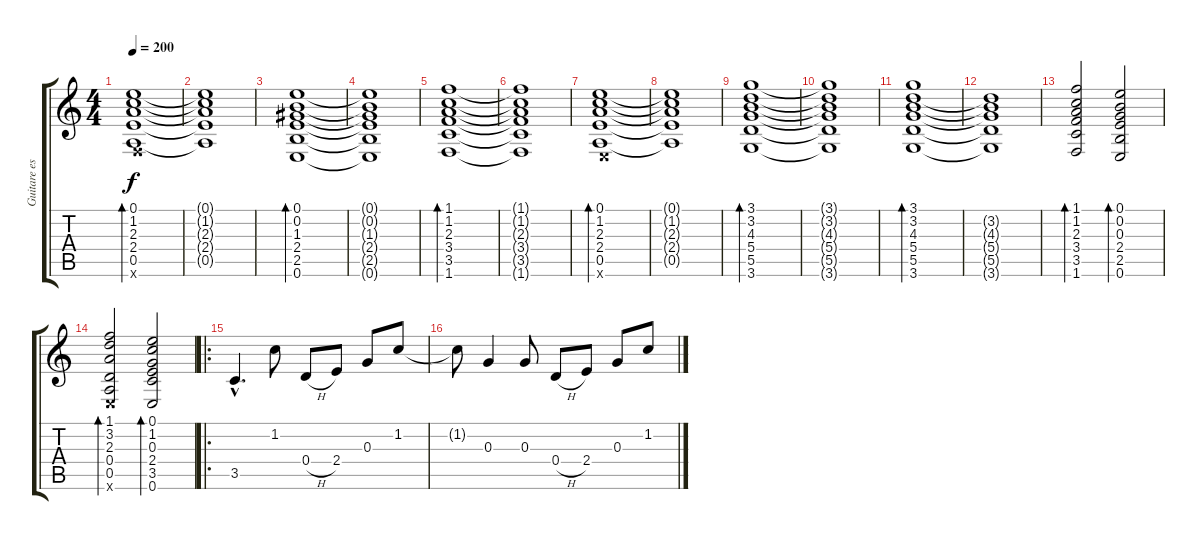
\track ("Guitare espagnole" "Guitare es") {instrument acousticguitarsteel}
\staff {score tabs}
\tuning (E4 B3 G3 D3 A2 E2) {hide}
\ts (4 4)
\tempo 200
\clef g2
\ks c
(0.1 1.2 2.3 2.4 0.5 1.6{x}).1{bd 480 dy f} |
(0.1{t} 1.2{t} 2.3{t} 2.4{t} 0.5{t}).1 |
(0.1 0.2 1.3 2.4 2.5 0.6).1{bd 480} |
(0.1{t} 0.2{t} 1.3{t} 2.4{t} 2.5{t} 0.6{t}).1 |
(1.1 1.2 2.3 3.4 3.5 1.6).1{bd 480} |
(1.1{t} 1.2{t} 2.3{t} 3.4{t} 3.5{t} 1.6{t}).1 |
(0.1 1.2 2.3 2.4 0.5 0.6{x}).1{bd 480} |
(0.1{t} 1.2{t} 2.3{t} 2.4{t} 0.5{t}).1 |
(3.1 3.2 4.3 5.4 5.5 3.6).1{bd 480} |
(3.1{t} 3.2{t} 4.3{t} 5.4{t} 5.5{t} 3.6{t}).1 |
(3.1 3.2 4.3 5.4 5.5 3.6).1{bd 480} |
(3.2{t} 4.3{t} 5.4{t} 5.5{t} 3.6{t}).1 |
(1.1 1.2 2.3 3.4 3.5 1.6).2{bd 480} (0.1 0.2 0.3 2.4 2.5 0.6).2{bd 480} |
(1.1 3.2 2.3 0.4 0.5 0.6{x}).2{bd 480} (0.1 1.2 0.3 2.4 3.5 0.6).2{bd 480} |
\ro
3.5{hac}.4{d} 1.2.8 0.4{h}.8 2.4.8 0.3.8 1.2.8 |
1.2{t}.8 0.3.4 0.3.8 0.4{h}.8 2.4.8 0.3.8 1.2.8
